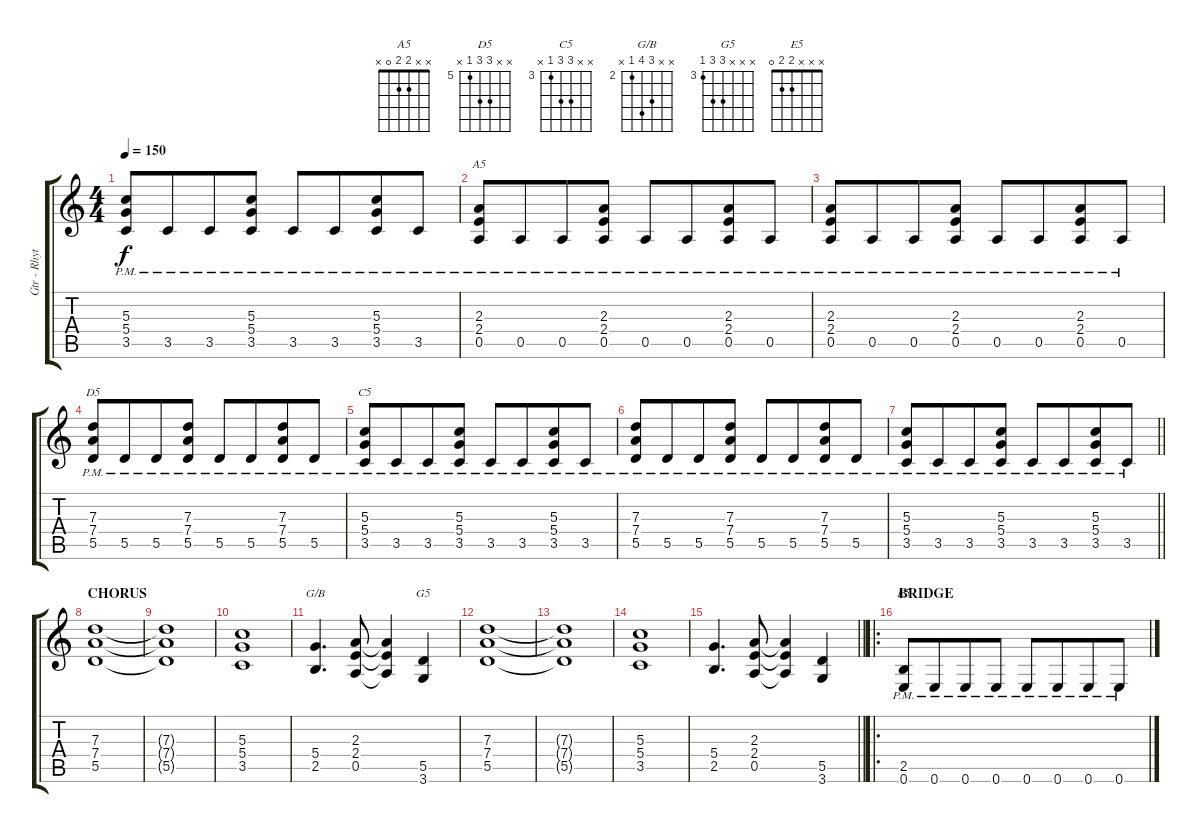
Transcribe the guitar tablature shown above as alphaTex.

\track ("Gtr - Rhythm" "Gtr - Rhyt") {instrument overdrivenguitar}
\staff {score tabs}
\tuning (E4 B3 G3 D3 A2 E2) {hide}
\chord ("A5" x x 2 2 0 x)
\chord ("D5" x x 7 7 5 x) {firstfret 5}
\chord ("C5" x x 5 5 3 x) {firstfret 3}
\chord ("G/B" x x 4 5 2 x) {firstfret 2}
\chord ("G5" x x x 5 5 3) {firstfret 3}
\chord ("E5" x x x 2 2 0)
\ts (4 4)
\tempo 150
\clef g2
\ks c
(5.3{pm} 5.4{pm} 3.5{pm}).8{dy f} 3.5{pm}.8{beam merge} 3.5{pm}.8 (5.3{pm} 5.4{pm} 3.5{pm}).8 3.5{pm}.8 3.5{pm}.8{beam merge} (5.3{pm} 5.4{pm} 3.5{pm}).8 3.5{pm}.8 |
(2.3{pm} 2.4{pm} 0.5{pm}).8{ch "A5"} 0.5{pm}.8{beam merge} 0.5{pm}.8 (2.3{pm} 2.4{pm} 0.5{pm}).8 0.5{pm}.8 0.5{pm}.8{beam merge} (2.3{pm} 2.4{pm} 0.5{pm}).8 0.5{pm}.8 |
(2.3{pm} 2.4{pm} 0.5{pm}).8 0.5{pm}.8{beam merge} 0.5{pm}.8 (2.3{pm} 2.4{pm} 0.5{pm}).8 0.5{pm}.8 0.5{pm}.8{beam merge} (2.3{pm} 2.4{pm} 0.5{pm}).8 0.5{pm}.8 |
(7.3{pm} 7.4{pm} 5.5{pm}).8{ch "D5"} 5.5{pm}.8{beam merge} 5.5{pm}.8 (7.3{pm} 7.4{pm} 5.5{pm}).8 5.5{pm}.8 5.5{pm}.8{beam merge} (7.3{pm} 7.4{pm} 5.5{pm}).8 5.5{pm}.8 |
(5.3{pm} 5.4{pm} 3.5{pm}).8{ch "C5"} 3.5{pm}.8{beam merge} 3.5{pm}.8 (5.3{pm} 5.4{pm} 3.5{pm}).8 3.5{pm}.8 3.5{pm}.8{beam merge} (5.3{pm} 5.4{pm} 3.5{pm}).8 3.5{pm}.8 |
(7.3{pm} 7.4{pm} 5.5{pm}).8 5.5{pm}.8{beam merge} 5.5{pm}.8 (7.3{pm} 7.4{pm} 5.5{pm}).8 5.5{pm}.8 5.5{pm}.8{beam merge} (7.3{pm} 7.4{pm} 5.5{pm}).8 5.5{pm}.8 |
\barLineRight lightlight
(5.3{pm} 5.4{pm} 3.5{pm}).8 3.5{pm}.8{beam merge} 3.5{pm}.8 (5.3{pm} 5.4{pm} 3.5{pm}).8 3.5{pm}.8 3.5{pm}.8{beam merge} (5.3{pm} 5.4{pm} 3.5{pm}).8 3.5{pm}.8 |
\section ("" "CHORUS")
(7.3 7.4 5.5).1 |
(7.3{t} 7.4{t} 5.5{t}).1 |
(5.3 5.4 3.5).1 |
(5.4 2.5).4{d ch "G/B"} (2.3 2.4 0.5).8 (2.3{t} 2.4{t} 0.5{t}).4 (5.5 3.6).4{ch "G5"} |
(7.3 7.4 5.5).1 |
(7.3{t} 7.4{t} 5.5{t}).1 |
(5.3 5.4 3.5).1 |
\barLineRight lightlight
(5.4 2.5).4{d} (2.3 2.4 0.5).8 (2.3{t} 2.4{t} 0.5{t}).4 (5.5 3.6).4 |
\ro
\section ("" "BRIDGE")
(2.5{pm} 0.6{pm}).8{ch "E5"} 0.6{pm}.8{beam merge} 0.6{pm}.8 0.6{pm}.8 0.6{pm}.8 0.6{pm}.8{beam merge} 0.6{pm}.8 0.6{pm}.8
